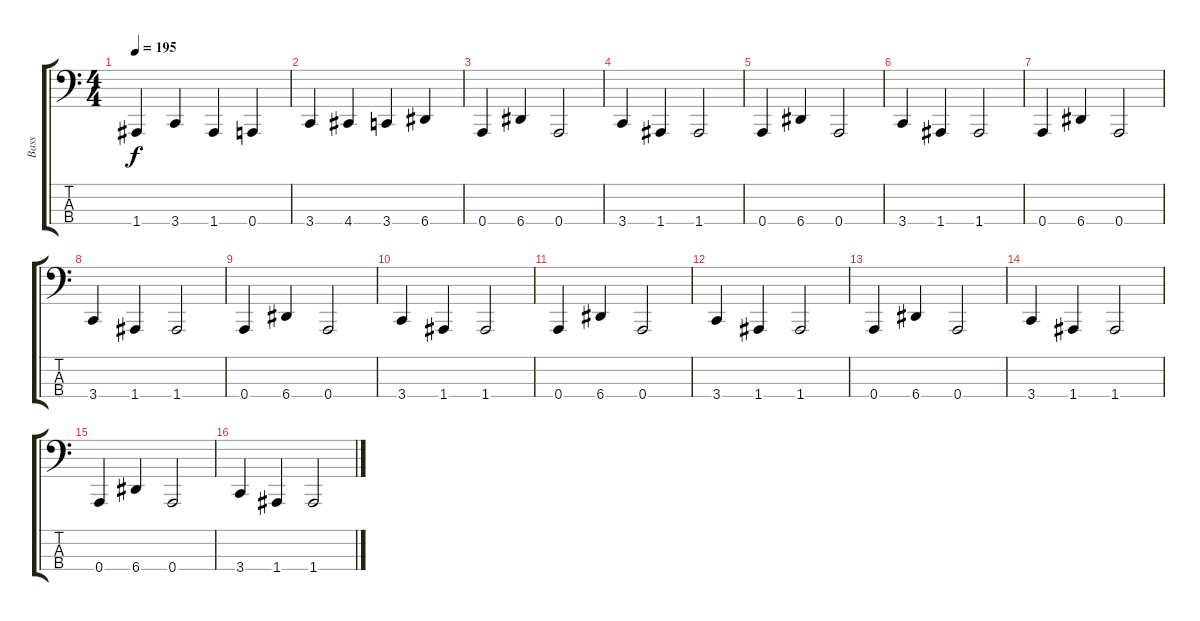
\track ("Bass" "Bass") {instrument electricbassfinger}
\staff {score tabs}
\tuning (D2 A1 E1 A0) {hide}
\ts (4 4)
\tempo 195
\clef f4
\ks c
1.4.4{dy f} 3.4.4 1.4.4 0.4.4 |
3.4.4 4.4.4 3.4.4 6.4.4 |
0.4.4 6.4.4 0.4.2 |
3.4.4 1.4.4 1.4.2 |
0.4.4 6.4.4 0.4.2 |
3.4.4 1.4.4 1.4.2 |
0.4.4 6.4.4 0.4.2 |
3.4.4 1.4.4 1.4.2 |
0.4.4 6.4.4 0.4.2 |
3.4.4 1.4.4 1.4.2 |
0.4.4 6.4.4 0.4.2 |
3.4.4 1.4.4 1.4.2 |
0.4.4 6.4.4 0.4.2 |
3.4.4 1.4.4 1.4.2 |
0.4.4 6.4.4 0.4.2 |
3.4.4 1.4.4 1.4.2
